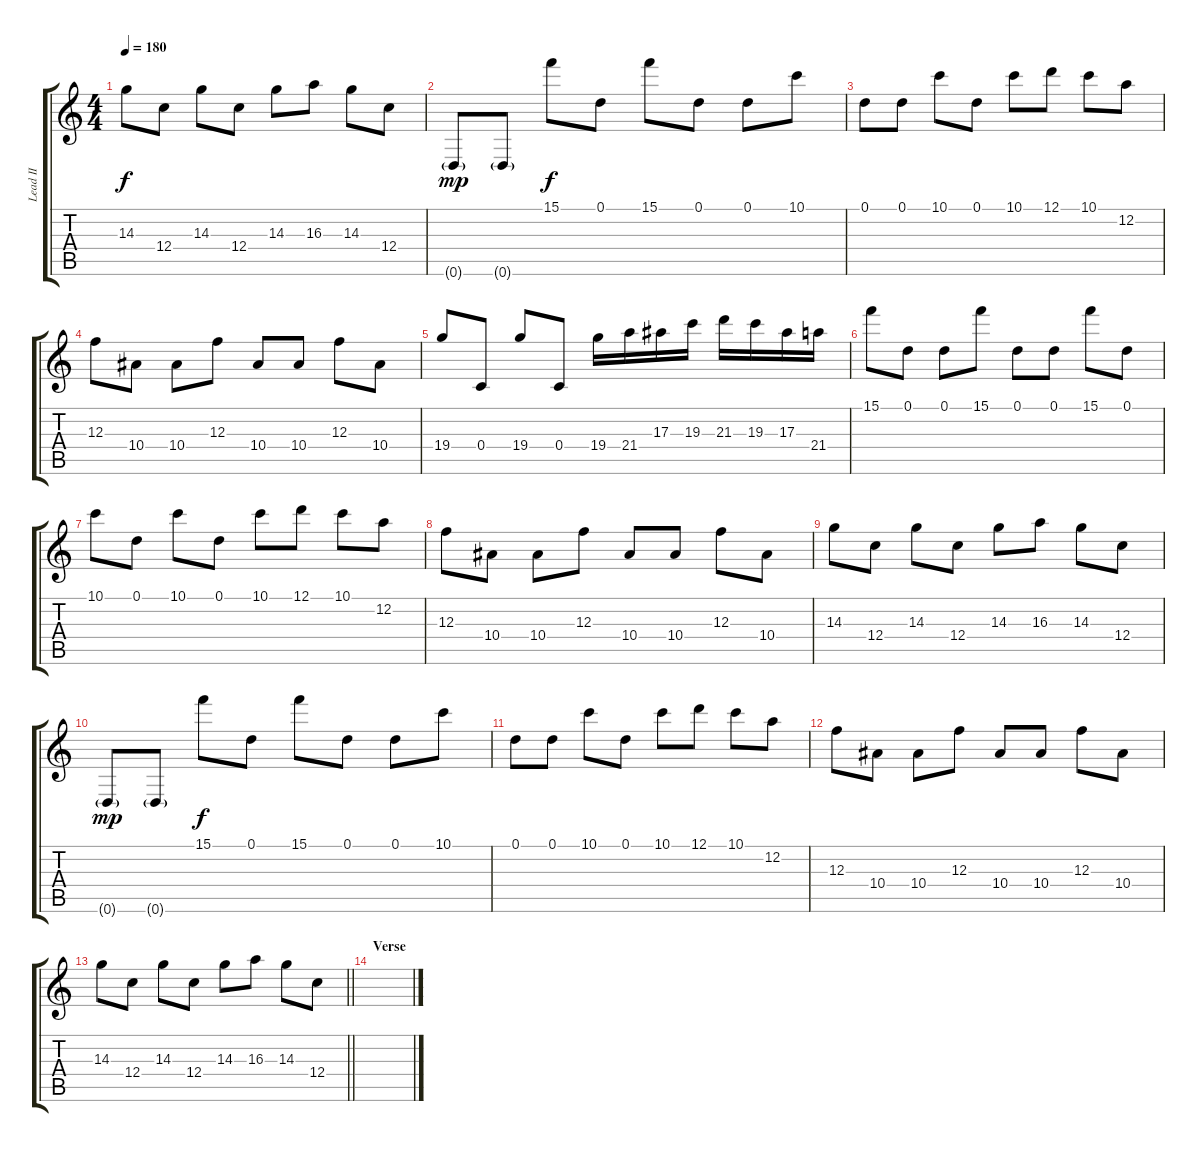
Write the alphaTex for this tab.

\track ("Lead II" "Lead II") {instrument overdrivenguitar}
\staff {score tabs}
\tuning (D4 A3 F3 C3 G2 D2) {hide}
\ts (4 4)
\tempo 180
\clef g2
\ks c
14.3.8{dy f} 12.4.8 14.3.8 12.4.8 14.3.8 16.3.8 14.3.8 12.4.8 |
0.6{g}.8{dy mp} 0.6{g}.8 15.1.8{dy f} 0.1.8 15.1.8 0.1.8 0.1.8 10.1.8 |
0.1.8 0.1.8 10.1.8 0.1.8 10.1.8 12.1.8 10.1.8 12.2.8 |
12.3.8 10.4.8 10.4.8 12.3.8 10.4.8 10.4.8 12.3.8 10.4.8 |
19.4.8 0.4.8 19.4.8 0.4.8 19.4.16 21.4.16 17.3.16 19.3.16 21.3.16 19.3.16 17.3.16 21.4.16 |
15.1.8 0.1.8 0.1.8 15.1.8 0.1.8 0.1.8 15.1.8 0.1.8 |
10.1.8 0.1.8 10.1.8 0.1.8 10.1.8 12.1.8 10.1.8 12.2.8 |
12.3.8 10.4.8 10.4.8 12.3.8 10.4.8 10.4.8 12.3.8 10.4.8 |
14.3.8 12.4.8 14.3.8 12.4.8 14.3.8 16.3.8 14.3.8 12.4.8 |
0.6{g}.8{dy mp} 0.6{g}.8 15.1.8{dy f} 0.1.8 15.1.8 0.1.8 0.1.8 10.1.8 |
0.1.8 0.1.8 10.1.8 0.1.8 10.1.8 12.1.8 10.1.8 12.2.8 |
12.3.8 10.4.8 10.4.8 12.3.8 10.4.8 10.4.8 12.3.8 10.4.8 |
\barLineRight lightlight
14.3.8 12.4.8 14.3.8 12.4.8 14.3.8 16.3.8 14.3.8 12.4.8 |
\section ("" "Verse")
